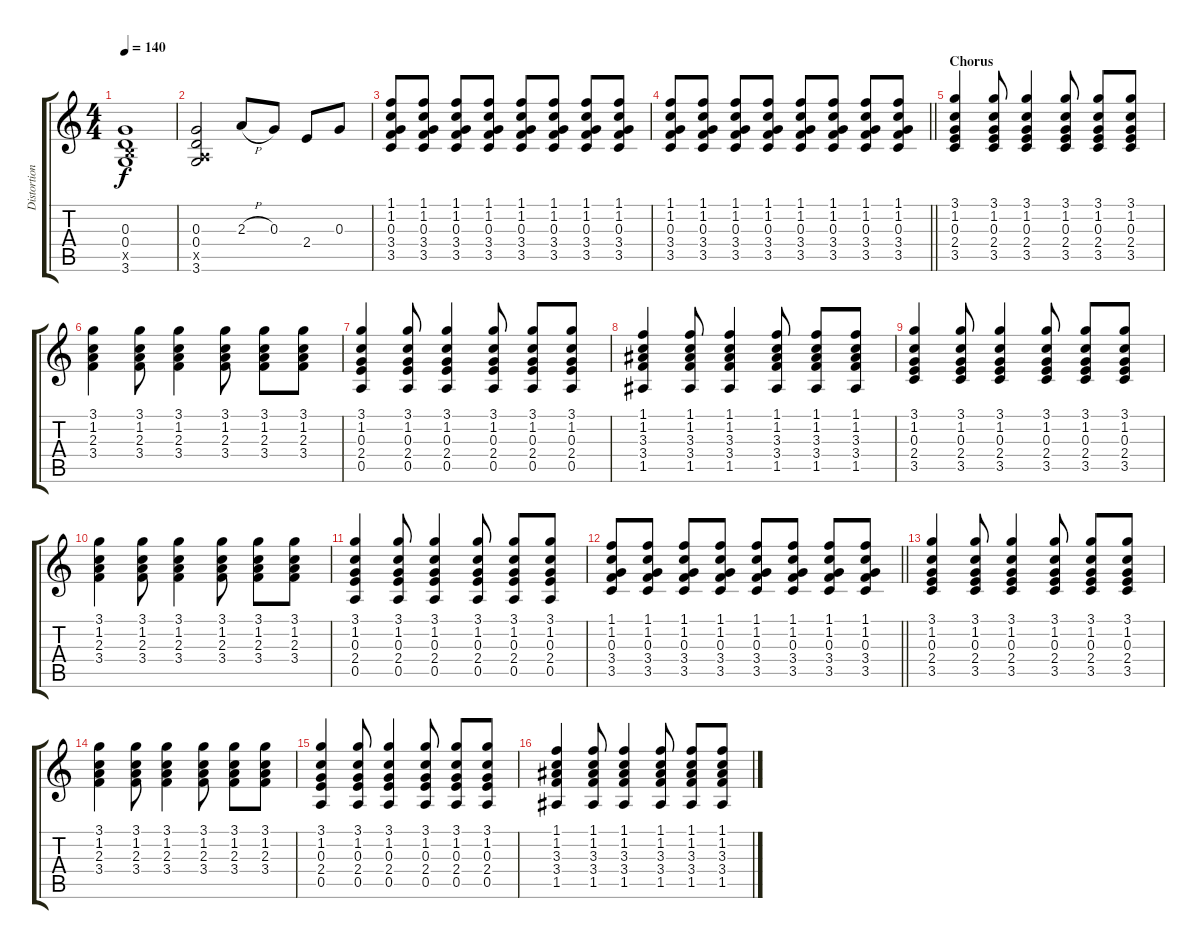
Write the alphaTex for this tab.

\track ("Distortion Guitar 2" "Distortion") {instrument distortionguitar}
\staff {score tabs}
\tuning (E4 B3 G3 D3 A2 E2) {hide}
\ts (4 4)
\tempo 140
\clef g2
\ks c
(0.3 0.4 2.5{x} 3.6).1{dy f} |
(0.3 0.4 0.5{x} 3.6).2 2.3{h}.8 0.3.8 2.4.8 0.3.8 |
(1.1 1.2 0.3 3.4 3.5).8 (1.1 1.2 0.3 3.4 3.5).8 (1.1 1.2 0.3 3.4 3.5).8 (1.1 1.2 0.3 3.4 3.5).8 (1.1 1.2 0.3 3.4 3.5).8 (1.1 1.2 0.3 3.4 3.5).8 (1.1 1.2 0.3 3.4 3.5).8 (1.1 1.2 0.3 3.4 3.5).8 |
\barLineRight lightlight
(1.1 1.2 0.3 3.4 3.5).8 (1.1 1.2 0.3 3.4 3.5).8 (1.1 1.2 0.3 3.4 3.5).8 (1.1 1.2 0.3 3.4 3.5).8 (1.1 1.2 0.3 3.4 3.5).8 (1.1 1.2 0.3 3.4 3.5).8 (1.1 1.2 0.3 3.4 3.5).8 (1.1 1.2 0.3 3.4 3.5).8 |
\section ("" "Chorus")
(3.1 1.2 0.3 2.4 3.5).4 (3.1 1.2 0.3 2.4 3.5).8 (3.1 1.2 0.3 2.4 3.5).4 (3.1 1.2 0.3 2.4 3.5).8 (3.1 1.2 0.3 2.4 3.5).8 (3.1 1.2 0.3 2.4 3.5).8 |
(3.1 1.2 2.3 3.4).4 (3.1 1.2 2.3 3.4).8 (3.1 1.2 2.3 3.4).4 (3.1 1.2 2.3 3.4).8 (3.1 1.2 2.3 3.4).8 (3.1 1.2 2.3 3.4).8 |
(3.1 1.2 0.3 2.4 0.5).4 (3.1 1.2 0.3 2.4 0.5).8 (3.1 1.2 0.3 2.4 0.5).4 (3.1 1.2 0.3 2.4 0.5).8 (3.1 1.2 0.3 2.4 0.5).8 (3.1 1.2 0.3 2.4 0.5).8 |
(1.1 1.2 3.3 3.4 1.5).4 (1.1 1.2 3.3 3.4 1.5).8 (1.1 1.2 3.3 3.4 1.5).4 (1.1 1.2 3.3 3.4 1.5).8 (1.1 1.2 3.3 3.4 1.5).8 (1.1 1.2 3.3 3.4 1.5).8 |
(3.1 1.2 0.3 2.4 3.5).4 (3.1 1.2 0.3 2.4 3.5).8 (3.1 1.2 0.3 2.4 3.5).4 (3.1 1.2 0.3 2.4 3.5).8 (3.1 1.2 0.3 2.4 3.5).8 (3.1 1.2 0.3 2.4 3.5).8 |
(3.1 1.2 2.3 3.4).4 (3.1 1.2 2.3 3.4).8 (3.1 1.2 2.3 3.4).4 (3.1 1.2 2.3 3.4).8 (3.1 1.2 2.3 3.4).8 (3.1 1.2 2.3 3.4).8 |
(3.1 1.2 0.3 2.4 0.5).4 (3.1 1.2 0.3 2.4 0.5).8 (3.1 1.2 0.3 2.4 0.5).4 (3.1 1.2 0.3 2.4 0.5).8 (3.1 1.2 0.3 2.4 0.5).8 (3.1 1.2 0.3 2.4 0.5).8 |
\barLineRight lightlight
(1.1 1.2 0.3 3.4 3.5).8 (1.1 1.2 0.3 3.4 3.5).8 (1.1 1.2 0.3 3.4 3.5).8 (1.1 1.2 0.3 3.4 3.5).8 (1.1 1.2 0.3 3.4 3.5).8 (1.1 1.2 0.3 3.4 3.5).8 (1.1 1.2 0.3 3.4 3.5).8 (1.1 1.2 0.3 3.4 3.5).8 |
(3.1 1.2 0.3 2.4 3.5).4 (3.1 1.2 0.3 2.4 3.5).8 (3.1 1.2 0.3 2.4 3.5).4 (3.1 1.2 0.3 2.4 3.5).8 (3.1 1.2 0.3 2.4 3.5).8 (3.1 1.2 0.3 2.4 3.5).8 |
(3.1 1.2 2.3 3.4).4 (3.1 1.2 2.3 3.4).8 (3.1 1.2 2.3 3.4).4 (3.1 1.2 2.3 3.4).8 (3.1 1.2 2.3 3.4).8 (3.1 1.2 2.3 3.4).8 |
(3.1 1.2 0.3 2.4 0.5).4 (3.1 1.2 0.3 2.4 0.5).8 (3.1 1.2 0.3 2.4 0.5).4 (3.1 1.2 0.3 2.4 0.5).8 (3.1 1.2 0.3 2.4 0.5).8 (3.1 1.2 0.3 2.4 0.5).8 |
(1.1 1.2 3.3 3.4 1.5).4 (1.1 1.2 3.3 3.4 1.5).8 (1.1 1.2 3.3 3.4 1.5).4 (1.1 1.2 3.3 3.4 1.5).8 (1.1 1.2 3.3 3.4 1.5).8 (1.1 1.2 3.3 3.4 1.5).8
